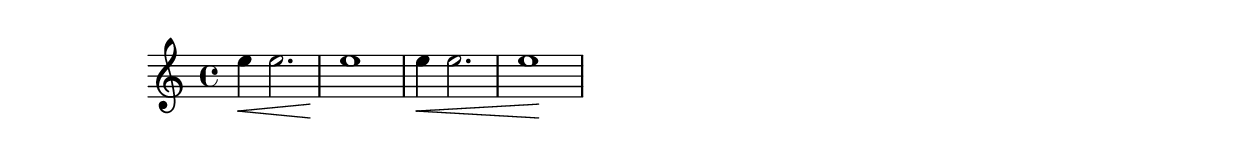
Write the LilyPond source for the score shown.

%% Do not edit this file; it is automatically
%% generated from LSR http://lsr.dsi.unimi.it
%% This file is in the public domain.
\version "2.13.16"

\header {
  lsrtags = "expressive-marks, tweaks-and-overrides"

%% Translation of GIT committish: 1d589aa04c20d7711bf662618adbdd6d445db29d
  texidoces = "
Si la nota que da fin a un regulador cae sobre la primera parte de
un compás, el regulador se detiene en la línea divisoria
inmediatamente precedente.  Se puede controlar este comportamiento
sobreescribiendo la propiedad @code{'to-barline}.

"
  doctitlees = "Establecer el comportamiento de los reguladores en las barras de compás"

%% Translation of GIT committish: 0a868be38a775ecb1ef935b079000cebbc64de40
texidocde = "
Wenn die Note, an welcher eine Crescendo-Klammer endet, die erste Note
eines Taktes ist, wird die Klammer an der vorhergehenden Tatklinie
beendet.  Dieses Verhalten kann auch mit der Eigenschaft
@code{'to-barline} geändert werden:
"
  doctitlede = "Das Verhalten von Crescendo-Klammern an Taktlinien beeinflussen"
%% Translation of GIT committish: 217cd2b9de6e783f2a5c8a42be9c70a82195ad20
  texidocfr = "
En principe, un soufflet -- (de)crescendo imprimé sous forme graphique --
commence au bord gauche de la note de départ, et se termine au
bord droit de la note d'arrivée.  Cependant, si la note d'arrivée
est sur un premier temps, le soufflet s'arrêtera au niveau de la
barre de mesure qui la précède.  Ce comportement peut être annulé
en assignant @emph{faux} (@code{#f}) à la propriété @code{'to-barline} :

"
  doctitlefr = "Soufflets et barres de mesure"


  texidoc = "
If the note which ends a hairpin falls on a downbeat, the hairpin stops
at the bar line immediately preceding.  This behavior can be controlled
by overriding the @code{'to-barline} property.

"
  doctitle = "Setting hairpin behavior at bar lines"
} % begin verbatim

\relative c'' {
  e4\< e2.
  e1\!
  \override Hairpin #'to-barline = ##f
  e4\< e2.
  e1\!
}
